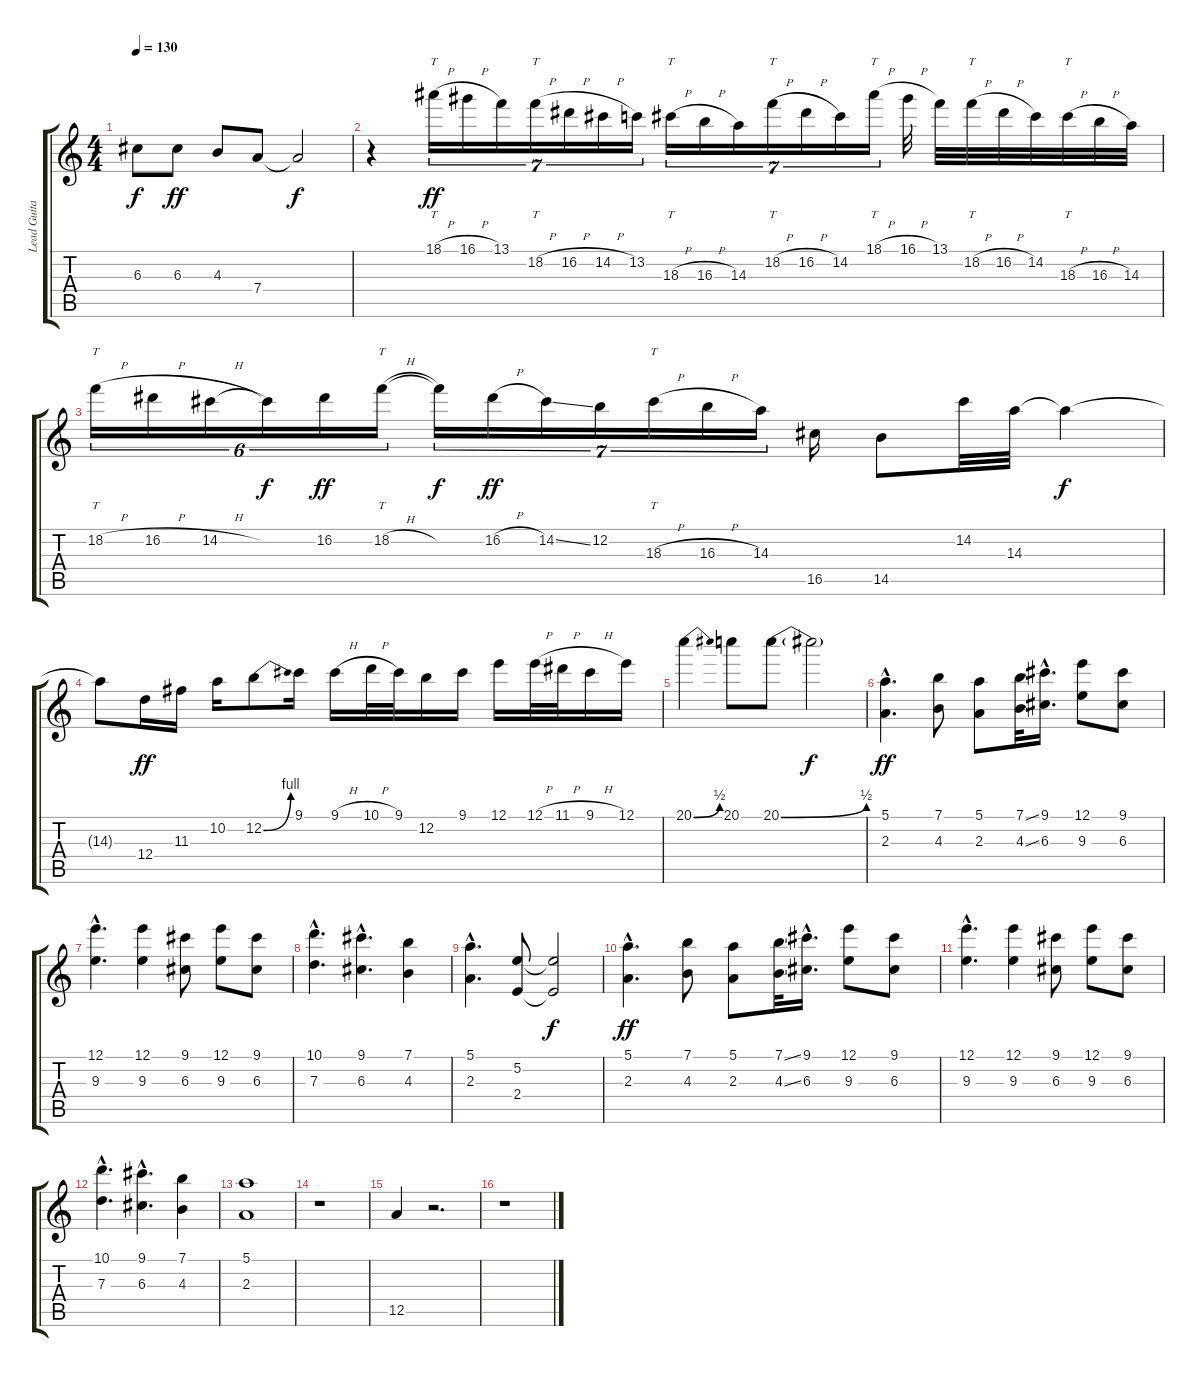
\track ("Lead Guitar" "Lead Guita") {instrument overdrivenguitar}
\staff {score tabs}
\tuning (E4 B3 G3 D3 A2 E2) {hide}
\ts (4 4)
\tempo 130
\clef g2
\ks c
6.3{t}.8{dy f} 6.3.8{dy ff} 4.3.8 7.4.8 7.4{t}.2{dy f} |
r.4 18.1{h}.16{tt tu (7 4) dy ff} 16.1{h}.16{tu (7 4)} 13.1.16{tu (7 4)} 18.2{h}.16{tt tu (7 4)} 16.2{h}.16{tu (7 4)} 14.2{h}.16{tu (7 4)} 13.2.16{tu (7 4)} 18.3{h}.16{tt tu (7 4)} 16.3{h}.16{tu (7 4)} 14.3.16{tu (7 4)} 18.2{h}.16{tt tu (7 4)} 16.2{h}.16{tu (7 4)} 14.2.16{tu (7 4)} 18.1{h}.16{tt tu (7 4)} 16.1{h}.32 13.1.32 18.2{h}.32{tt} 16.2{h}.32 14.2.32 18.3{h}.32{tt} 16.3{h}.32 14.3.32 |
18.2{h}.16{tt tu (6 4)} 16.2{h}.16{tu (6 4)} 14.2{h}.16{tu (6 4)} 14.2{t}.16{tu (6 4) dy f} 16.2.16{tu (6 4) dy ff} 18.2{h}.16{tt tu (6 4)} 18.2{t}.16{tu (7 4) dy f} 16.2{h}.16{tu (7 4) dy ff} 14.2{ss}.16{tu (7 4)} 12.2.16{tu (7 4)} 18.3{h}.16{tt tu (7 4)} 16.3{h}.16{tu (7 4)} 14.3.16{tu (7 4)} 16.5.16 14.5.8 14.2.32 14.3.32 14.3{t}.4{dy f} |
14.3{t}.8 12.4.16{dy ff} 11.3.16 10.2.16 12.2{be (bend 0 0 60 4)}.8 9.1.16 9.1{h}.16 10.1{h}.32 9.1.32 12.2.16 9.1.16 12.1.16 12.1{h}.32 11.1{h}.32 9.1{h}.16 12.1.16 |
20.1{be (bend 0 0 60 2)}.4 20.1.8 20.1{be (bend 0 0 60 2)}.8 20.1{t}.2{dy f} |
(5.1{hac} 2.3{hac}).4{d dy ff} (7.1 4.3).8 (5.1 2.3).8 (7.1{ss} 4.3{ss}).32 (9.1{hac} 6.3{hac}).16{d} (12.1 9.3).8 (9.1 6.3).8 |
(12.1{hac} 9.3{hac}).4{d} (12.1 9.3).4 (9.1 6.3).8 (12.1 9.3).8 (9.1 6.3).8 |
(10.1{hac} 7.3{hac}).4{d} (9.1{hac} 6.3{hac}).4{d} (7.1 4.3).4 |
(5.1{hac} 2.3{hac}).4{d} (5.2 2.4).8 (5.2{t} 2.4{t}).2{dy f} |
(5.1{hac} 2.3{hac}).4{d dy ff} (7.1 4.3).8 (5.1 2.3).8 (7.1{ss} 4.3{ss}).32 (9.1{hac} 6.3{hac}).16{d} (12.1 9.3).8 (9.1 6.3).8 |
(12.1{hac} 9.3{hac}).4{d} (12.1 9.3).4 (9.1 6.3).8 (12.1 9.3).8 (9.1 6.3).8 |
(10.1{hac} 7.3{hac}).4{d} (9.1{hac} 6.3{hac}).4{d} (7.1 4.3).4 |
(5.1 2.3).1 |
r.1 |
12.5.4 r.2{d} |
r.1
